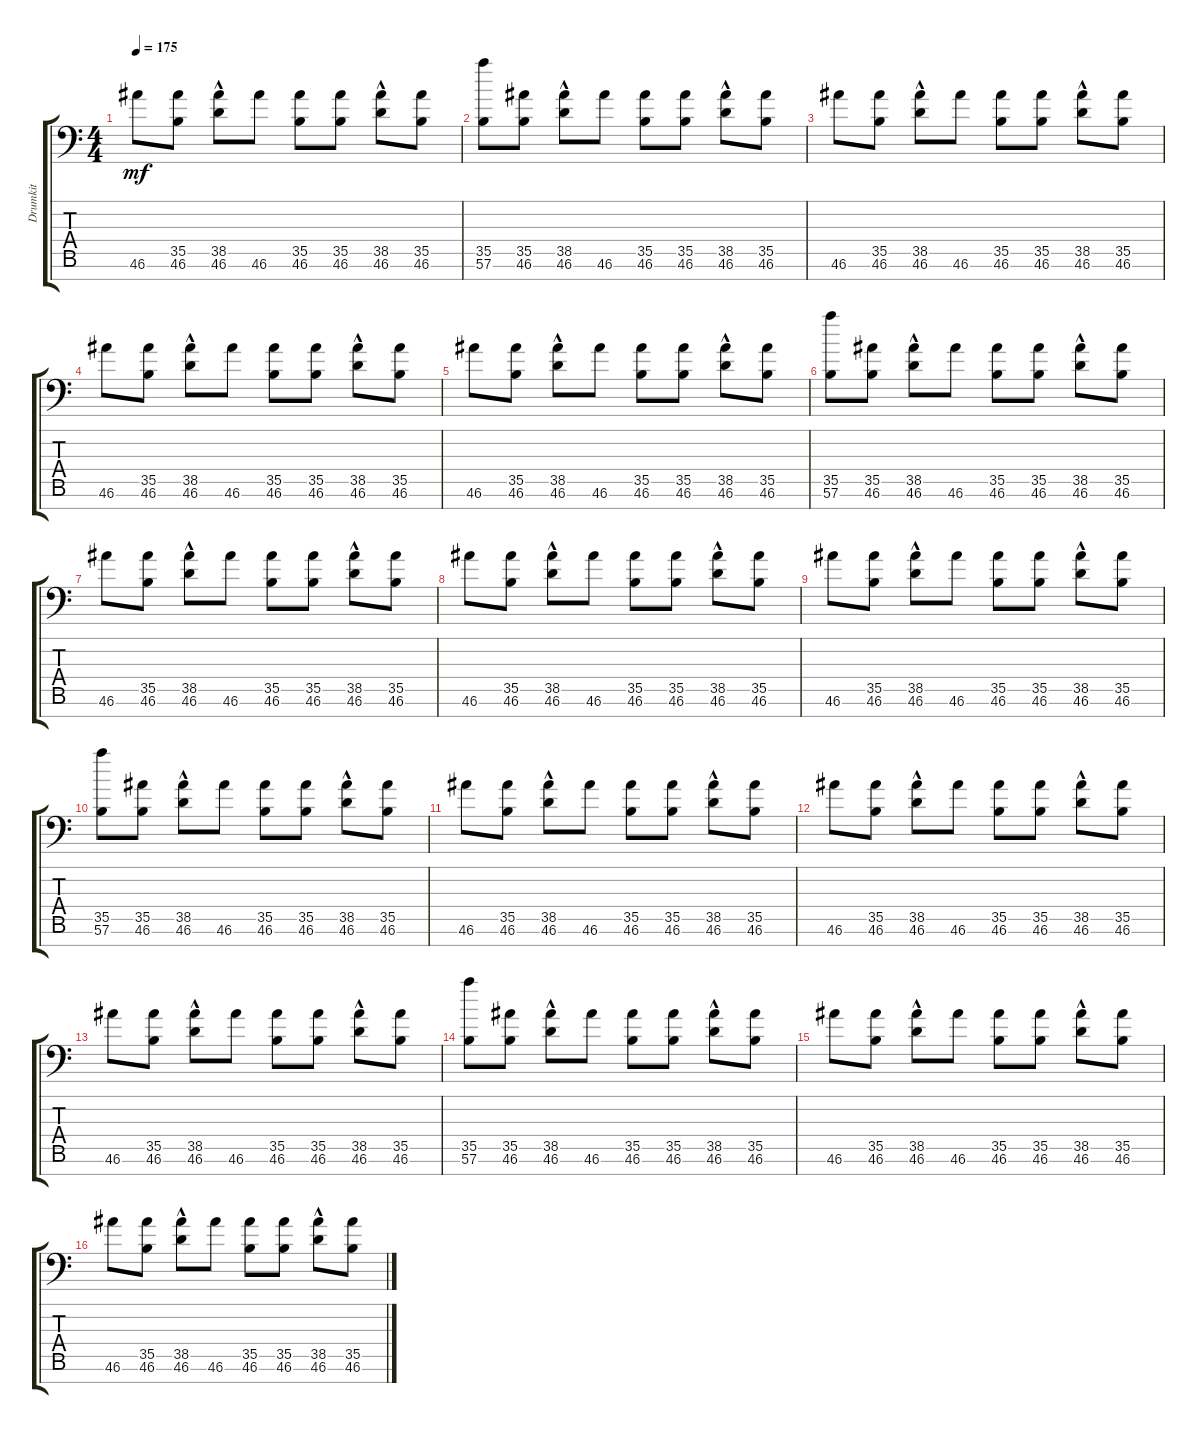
\track ("Drumkit" "Drumkit") {instrument acousticgrandpiano}
\staff {score tabs}
\tuning (C-1 C-1 C-1 C-1 C-1 C-1 C-1) {hide}
\ts (4 4)
\tempo 175
\clef f4
\ks c
46.6.8{dy mf} (35.5 46.6).8 (38.5{hac} 46.6).8 46.6.8 (35.5 46.6).8 (35.5 46.6).8 (38.5{hac} 46.6).8 (35.5 46.6).8 |
(35.5 57.6).8 (35.5 46.6).8 (38.5{hac} 46.6).8 46.6.8 (35.5 46.6).8 (35.5 46.6).8 (38.5{hac} 46.6).8 (35.5 46.6).8 |
46.6.8 (35.5 46.6).8 (38.5{hac} 46.6).8 46.6.8 (35.5 46.6).8 (35.5 46.6).8 (38.5{hac} 46.6).8 (35.5 46.6).8 |
46.6.8 (35.5 46.6).8 (38.5{hac} 46.6).8 46.6.8 (35.5 46.6).8 (35.5 46.6).8 (38.5{hac} 46.6).8 (35.5 46.6).8 |
46.6.8 (35.5 46.6).8 (38.5{hac} 46.6).8 46.6.8 (35.5 46.6).8 (35.5 46.6).8 (38.5{hac} 46.6).8 (35.5 46.6).8 |
(35.5 57.6).8 (35.5 46.6).8 (38.5{hac} 46.6).8 46.6.8 (35.5 46.6).8 (35.5 46.6).8 (38.5{hac} 46.6).8 (35.5 46.6).8 |
46.6.8 (35.5 46.6).8 (38.5{hac} 46.6).8 46.6.8 (35.5 46.6).8 (35.5 46.6).8 (38.5{hac} 46.6).8 (35.5 46.6).8 |
46.6.8 (35.5 46.6).8 (38.5{hac} 46.6).8 46.6.8 (35.5 46.6).8 (35.5 46.6).8 (38.5{hac} 46.6).8 (35.5 46.6).8 |
46.6.8 (35.5 46.6).8 (38.5{hac} 46.6).8 46.6.8 (35.5 46.6).8 (35.5 46.6).8 (38.5{hac} 46.6).8 (35.5 46.6).8 |
(35.5 57.6).8 (35.5 46.6).8 (38.5{hac} 46.6).8 46.6.8 (35.5 46.6).8 (35.5 46.6).8 (38.5{hac} 46.6).8 (35.5 46.6).8 |
46.6.8 (35.5 46.6).8 (38.5{hac} 46.6).8 46.6.8 (35.5 46.6).8 (35.5 46.6).8 (38.5{hac} 46.6).8 (35.5 46.6).8 |
46.6.8 (35.5 46.6).8 (38.5{hac} 46.6).8 46.6.8 (35.5 46.6).8 (35.5 46.6).8 (38.5{hac} 46.6).8 (35.5 46.6).8 |
46.6.8 (35.5 46.6).8 (38.5{hac} 46.6).8 46.6.8 (35.5 46.6).8 (35.5 46.6).8 (38.5{hac} 46.6).8 (35.5 46.6).8 |
(35.5 57.6).8 (35.5 46.6).8 (38.5{hac} 46.6).8 46.6.8 (35.5 46.6).8 (35.5 46.6).8 (38.5{hac} 46.6).8 (35.5 46.6).8 |
46.6.8 (35.5 46.6).8 (38.5{hac} 46.6).8 46.6.8 (35.5 46.6).8 (35.5 46.6).8 (38.5{hac} 46.6).8 (35.5 46.6).8 |
46.6.8 (35.5 46.6).8 (38.5{hac} 46.6).8 46.6.8 (35.5 46.6).8 (35.5 46.6).8 (38.5{hac} 46.6).8 (35.5 46.6).8
